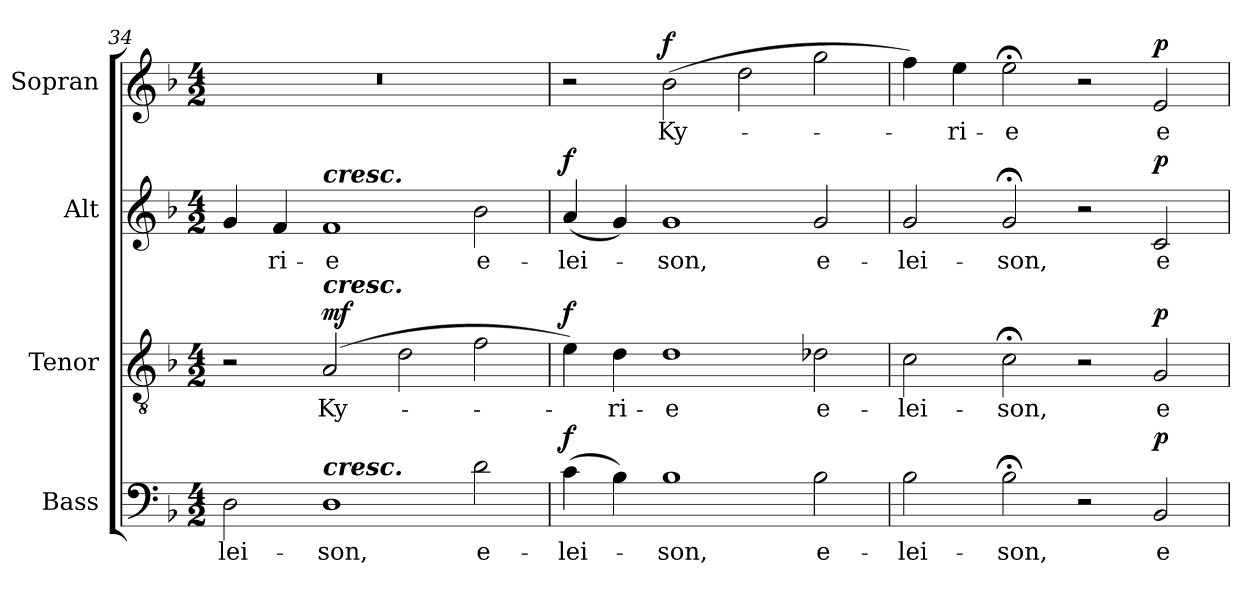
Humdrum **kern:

**kern	**text	**dynam	**kern	**text	**dynam	**kern	**text	**dynam	**kern	**text	**dynam
*part4	*part4	*part4	*part3	*part3	*part3	*part2	*part2	*part2	*part1	*part1	*part1
*staff4	*staff4	*staff4	*staff3	*staff3	*staff3	*staff2	*staff2	*staff2	*staff1	*staff1	*staff1
*I"Bass	*	*	*I"Tenor	*	*	*I"Alt	*	*	*I"Sopran	*	*
*I'B.	*	*	*I'T.	*	*	*I'A.	*	*	*I'S.	*	*
!!LO:LB:g=z
*clefF4	*	*	*clefGv2	*	*	*clefG2	*	*	*clefG2	*	*
*k[b-]	*	*	*k[b-]	*	*	*k[b-]	*	*	*k[b-]	*	*
*F:	*	*	*F:	*	*	*F:	*	*	*F:	*	*
*M4/2	*	*	*M4/2	*	*	*M4/2	*	*	*M4/2	*	*
=34	=34	=34	=34	=34	=34	=34	=34	=34	=34	=34	=34
!	!LO:LY:b	!	!	!	!	!	!	!	!	!	!
2D\	-lei-	.	2r	.	.	4g/	.	.	0r	.	.
!	!	!	!	!	!	!	!LO:LY:b	!	!	!	!
.	.	.	.	.	.	4f/	-ri-	.	.	.	.
!	!	!	!	!	!	!LO:TX:a:Bi:t=cresc.	!	!	!	!	!
!	!	!	!LO:TX:a:Bi:t=cresc.	!	!	!	!	!	!	!	!
!LO:TX:a:Bi:t=cresc.	!	!	!	!	!	!	!	!	!	!	!
!	!LO:LY:b	!	!	!LO:LY:b	!LO:DY:a	!	!LO:LY:b	!	!	!	!
1D	-son,	.	(>2A/	Ky-	mf	1f	-e	.	.	.	.
.	.	.	2d\	.	.	.	.	.	.	.	.
!	!LO:LY:b	!	!	!	!	!	!LO:LY:b	!	!	!	!
2d\	e-	.	2f\	.	.	2b-\	e-	.	.	.	.
=35	=35	=35	=35	=35	=35	=35	=35	=35	=35	=35	=35
!	!LO:LY:b	!LO:DY:a	!	!	!LO:DY:a	!	!LO:LY:b	!LO:DY:a	!	!	!
(>4c\	-lei-	f	4e\)	.	f	(<4a/	-lei-	f	2r	.	.
!	!	!	!	!LO:LY:b	!	!	!	!	!	!	!
4B-\)	.	.	4d\	-ri-	.	4g/)	.	.	.	.	.
!	!LO:LY:b	!	!	!LO:LY:b	!	!	!LO:LY:b	!	!	!LO:LY:b	!LO:DY:a
1B-	-son,	.	1d	-e	.	1g	-son,	.	(>2b-\	Ky-	f
.	.	.	.	.	.	.	.	.	2dd\	.	.
!	!LO:LY:b	!	!	!LO:LY:b	!	!	!LO:LY:b	!	!	!	!
2B-\	e-	.	2d-X\	e-	.	2g/	e-	.	2gg\	.	.
=36	=36	=36	=36	=36	=36	=36	=36	=36	=36	=36	=36
!	!LO:LY:b	!	!	!LO:LY:b	!	!	!LO:LY:b	!	!	!	!
2B-\	-lei-	.	2c\	-lei-	.	2g/	-lei-	.	4ff\)	.	.
!	!	!	!	!	!	!	!	!	!	!LO:LY:b	!
.	.	.	.	.	.	.	.	.	4ee\	-ri-	.
!	!LO:LY:b	!	!	!LO:LY:b	!	!	!LO:LY:b	!	!	!LO:LY:b	!
2B-;<\	-son,	.	2c;<\	-son,	.	2g;</	-son,	.	2ee;<\	-e	.
2r	.	.	2r	.	.	2r	.	.	2r	.	.
!	!LO:LY:b	!LO:DY:a	!	!LO:LY:b	!LO:DY:a	!	!LO:LY:b	!LO:DY:a	!	!LO:LY:b	!LO:DY:a
2BB-/	e-	p	2G/	e-	p	2c/	e-	p	2e/	e-	p
=	=	=	=	=	=	=	=	=	=	=	=
*-	*-	*-	*-	*-	*-	*-	*-	*-	*-	*-	*-
